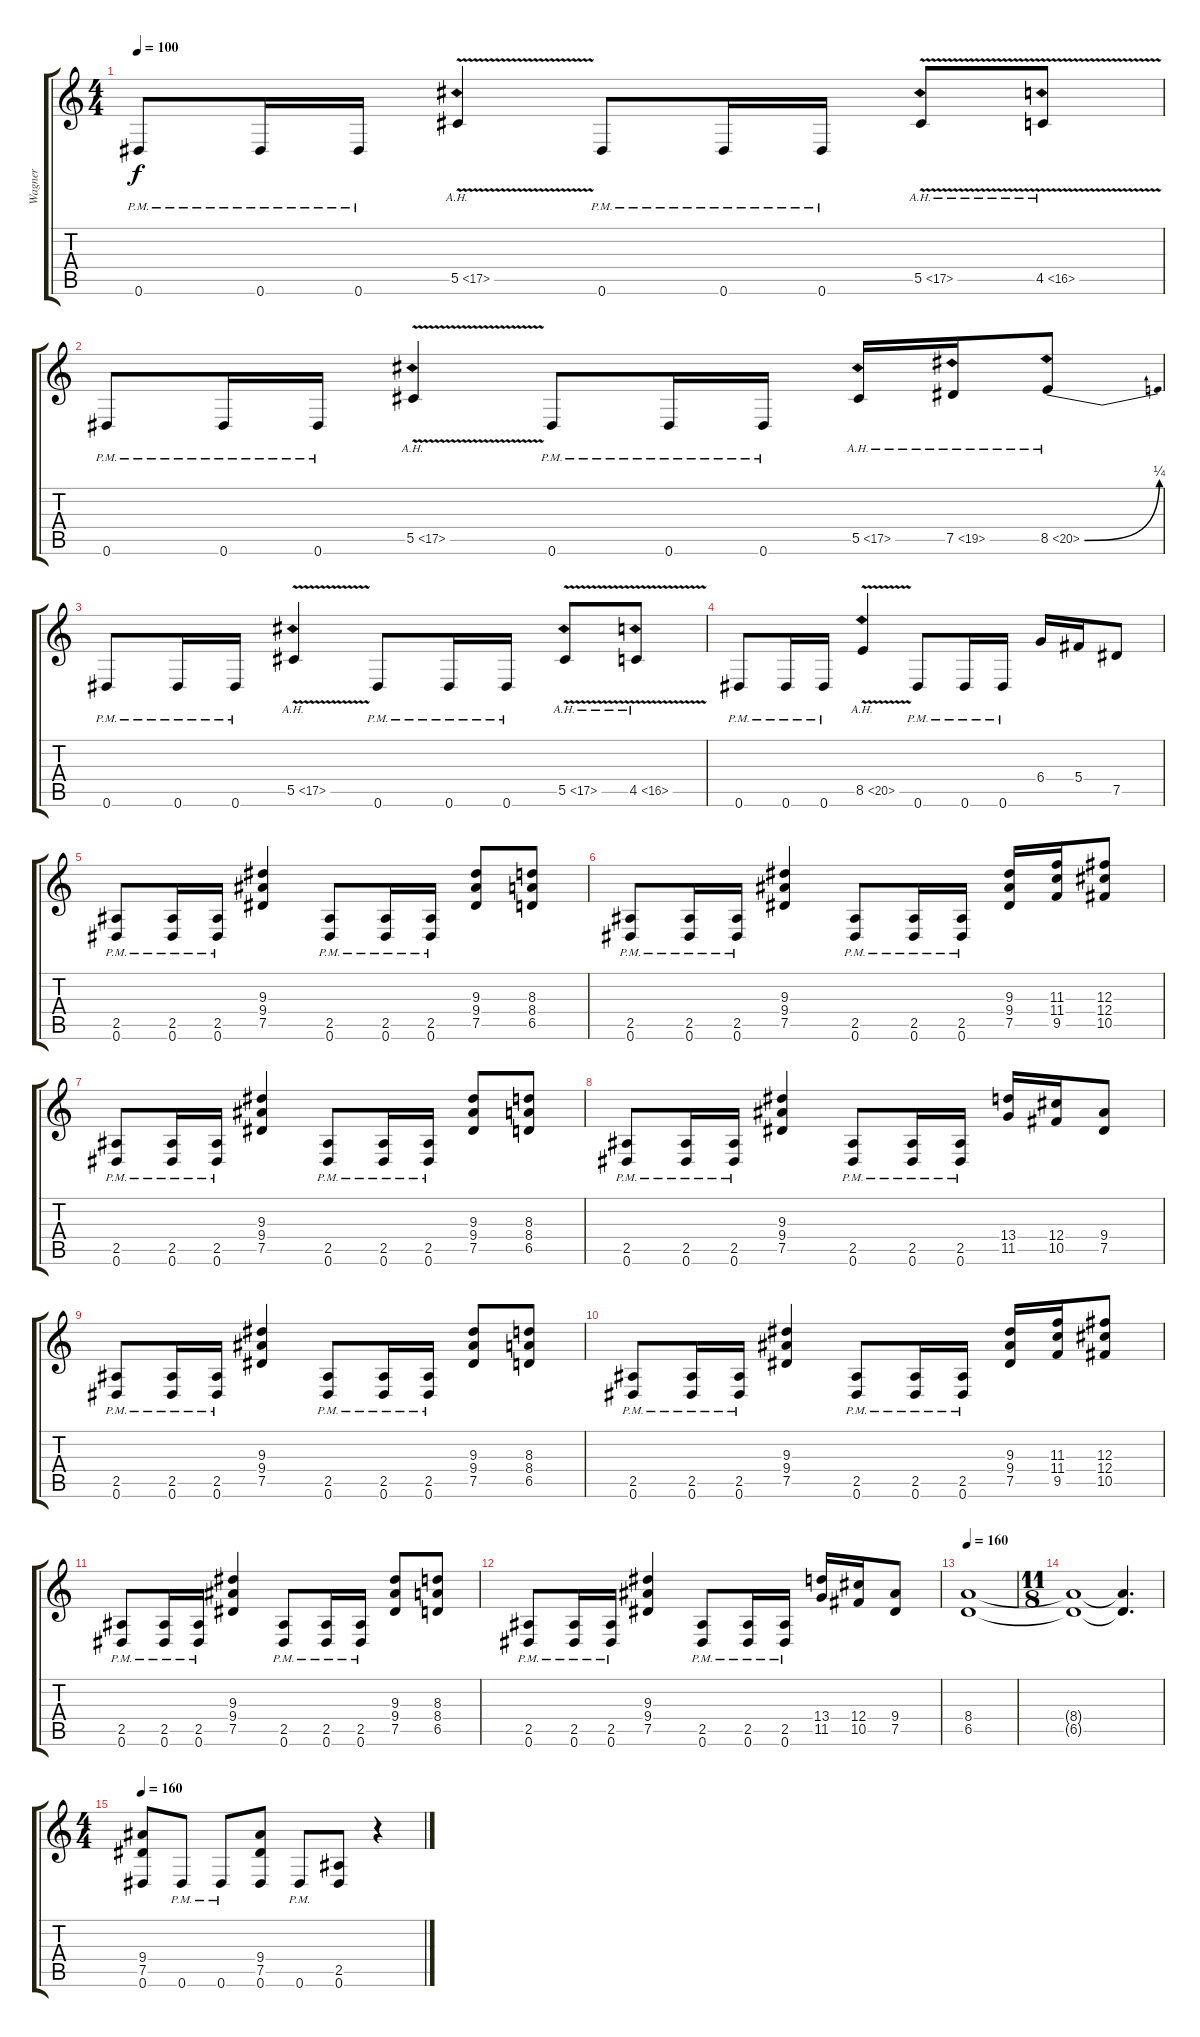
\track ("Wagner" "Wagner") {instrument distortionguitar}
\staff {score tabs}
\tuning (Eb4 Bb3 Gb3 Db3 Ab2 Eb2) {hide}
\ts (4 4)
\tempo 100
\clef g2
\ks c
0.6{pm}.8{dy f} 0.6{pm}.16 0.6{pm}.16 5.5{ah 12 v}.4 0.6{pm}.8 0.6{pm}.16 0.6{pm}.16 5.5{ah 12 v}.8 4.5{ah 12 v}.8 |
0.6{pm}.8 0.6{pm}.16 0.6{pm}.16 5.5{ah 12 v}.4 0.6{pm}.8 0.6{pm}.16 0.6{pm}.16 5.5{ah 12}.16 7.5{ah 12}.16 8.5{be (bend 0 0 60 1) ah 12}.8 |
0.6{pm}.8 0.6{pm}.16 0.6{pm}.16 5.5{ah 12 v}.4 0.6{pm}.8 0.6{pm}.16 0.6{pm}.16 5.5{ah 12 v}.8 4.5{ah 12 v}.8 |
0.6{pm}.8 0.6{pm}.16 0.6{pm}.16 8.5{ah 12 v}.4 0.6{pm}.8 0.6{pm}.16 0.6{pm}.16 6.4.16 5.4.16 7.5.8 |
(2.5{pm} 0.6{pm}).8 (2.5{pm} 0.6{pm}).16 (2.5{pm} 0.6{pm}).16 (9.3 9.4 7.5).4 (2.5{pm} 0.6{pm}).8 (2.5{pm} 0.6{pm}).16 (2.5{pm} 0.6{pm}).16 (9.3 9.4 7.5).8 (8.3 8.4 6.5).8 |
(2.5{pm} 0.6{pm}).8 (2.5{pm} 0.6{pm}).16 (2.5{pm} 0.6{pm}).16 (9.3 9.4 7.5).4 (2.5{pm} 0.6{pm}).8 (2.5{pm} 0.6{pm}).16 (2.5{pm} 0.6{pm}).16 (9.3 9.4 7.5).16 (11.3 11.4 9.5).16 (12.3 12.4 10.5).8 |
(2.5{pm} 0.6{pm}).8 (2.5{pm} 0.6{pm}).16 (2.5{pm} 0.6{pm}).16 (9.3 9.4 7.5).4 (2.5{pm} 0.6{pm}).8 (2.5{pm} 0.6{pm}).16 (2.5{pm} 0.6{pm}).16 (9.3 9.4 7.5).8 (8.3 8.4 6.5).8 |
(2.5{pm} 0.6{pm}).8 (2.5{pm} 0.6{pm}).16 (2.5{pm} 0.6{pm}).16 (9.3 9.4 7.5).4 (2.5{pm} 0.6{pm}).8 (2.5{pm} 0.6{pm}).16 (2.5{pm} 0.6{pm}).16 (13.4 11.5).16 (12.4 10.5).16 (9.4 7.5).8 |
(2.5{pm} 0.6{pm}).8 (2.5{pm} 0.6{pm}).16 (2.5{pm} 0.6{pm}).16 (9.3 9.4 7.5).4 (2.5{pm} 0.6{pm}).8 (2.5{pm} 0.6{pm}).16 (2.5{pm} 0.6{pm}).16 (9.3 9.4 7.5).8 (8.3 8.4 6.5).8 |
(2.5{pm} 0.6{pm}).8 (2.5{pm} 0.6{pm}).16 (2.5{pm} 0.6{pm}).16 (9.3 9.4 7.5).4 (2.5{pm} 0.6{pm}).8 (2.5{pm} 0.6{pm}).16 (2.5{pm} 0.6{pm}).16 (9.3 9.4 7.5).16 (11.3 11.4 9.5).16 (12.3 12.4 10.5).8 |
(2.5{pm} 0.6{pm}).8 (2.5{pm} 0.6{pm}).16 (2.5{pm} 0.6{pm}).16 (9.3 9.4 7.5).4 (2.5{pm} 0.6{pm}).8 (2.5{pm} 0.6{pm}).16 (2.5{pm} 0.6{pm}).16 (9.3 9.4 7.5).8 (8.3 8.4 6.5).8 |
(2.5{pm} 0.6{pm}).8 (2.5{pm} 0.6{pm}).16 (2.5{pm} 0.6{pm}).16 (9.3 9.4 7.5).4 (2.5{pm} 0.6{pm}).8 (2.5{pm} 0.6{pm}).16 (2.5{pm} 0.6{pm}).16 (13.4 11.5).16 (12.4 10.5).16 (9.4 7.5).8 |
\tempo 160
(8.4 6.5).1 |
\ts (11 8)
(8.4{t} 6.5{t}).1 (8.4{t} 6.5{t}).4{d} |
\ts (4 4)
\tempo 160
(9.4 7.5 0.6).8 0.6{pm}.8 0.6{pm}.8 (9.4 7.5 0.6).8 0.6{pm}.8 (2.5 0.6).8 r.4
